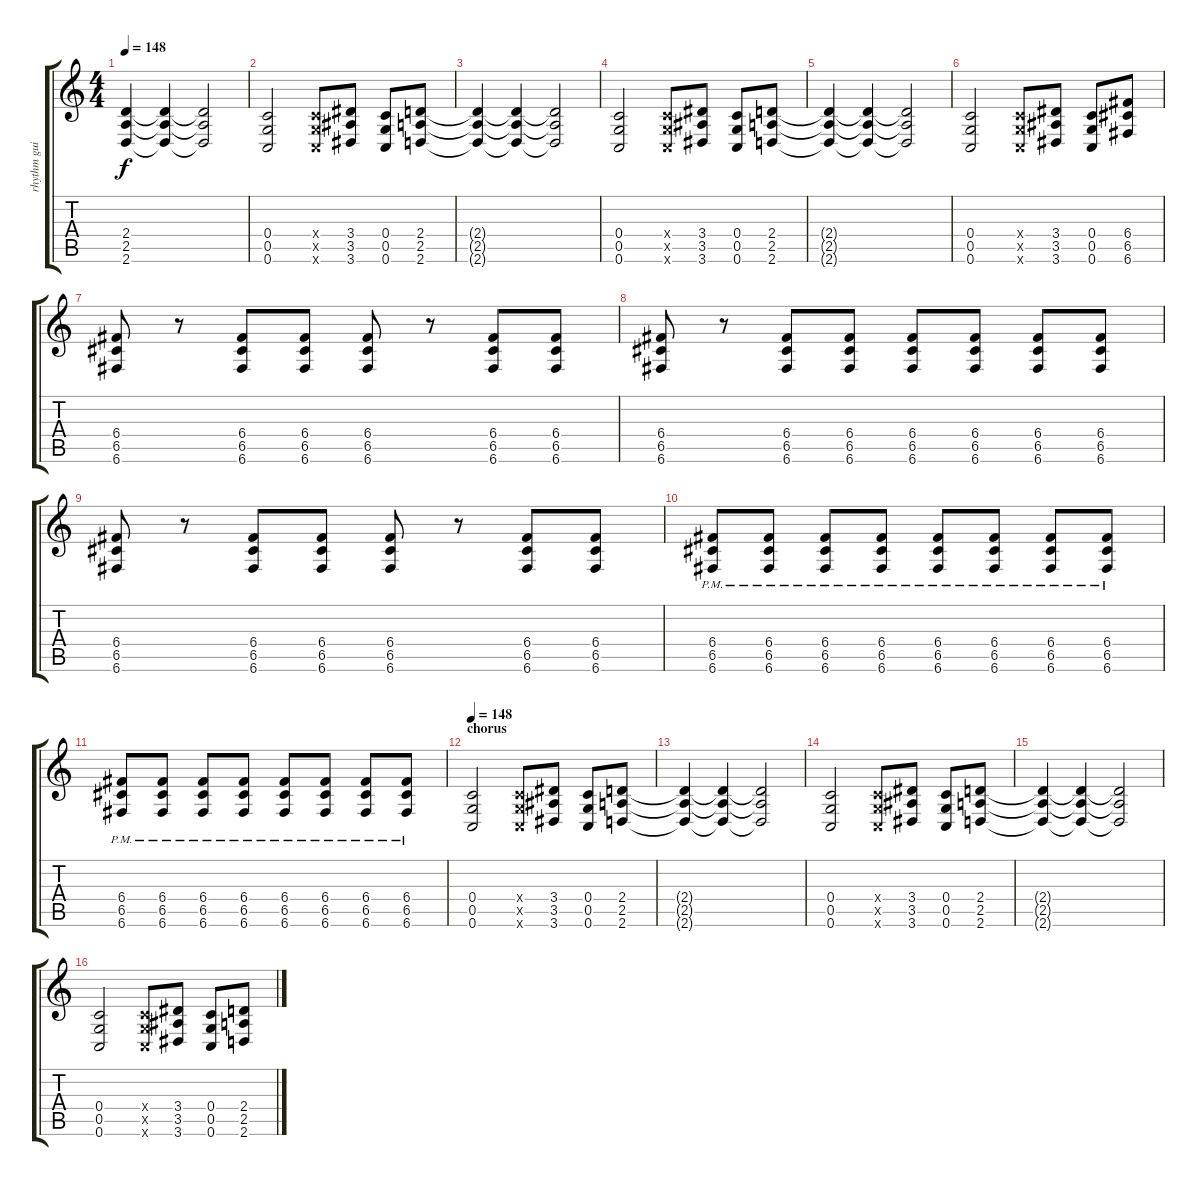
\track ("rhythm guitar" "rhythm gui") {instrument overdrivenguitar}
\staff {score tabs}
\tuning (D4 A3 F3 C3 G2 C2) {hide}
\ts (4 4)
\tempo 148
\clef g2
\ks c
(2.4{t} 2.5{t} 2.6{t}).4{dy f} (2.4{t} 2.5{t} 2.6{t}).4 (2.4{t} 2.5{t} 2.6{t}).2 |
(0.4 0.5 0.6).2 (0.4{x} 0.5{x} 0.6{x}).8 (3.4 3.5 3.6).8 (0.4 0.5 0.6).8 (2.4 2.5 2.6).8 |
(2.4{t} 2.5{t} 2.6{t}).4 (2.4{t} 2.5{t} 2.6{t}).4 (2.4{t} 2.5{t} 2.6{t}).2 |
(0.4 0.5 0.6).2 (0.4{x} 0.5{x} 0.6{x}).8 (3.4 3.5 3.6).8 (0.4 0.5 0.6).8 (2.4 2.5 2.6).8 |
(2.4{t} 2.5{t} 2.6{t}).4 (2.4{t} 2.5{t} 2.6{t}).4 (2.4{t} 2.5{t} 2.6{t}).2 |
(0.4 0.5 0.6).2 (0.4{x} 0.5{x} 0.6{x}).8 (3.4 3.5 3.6).8 (0.4 0.5 0.6).8 (6.4 6.5 6.6).8 |
(6.4 6.5 6.6).8 r.8 (6.4 6.5 6.6).8 (6.4 6.5 6.6).8 (6.4 6.5 6.6).8 r.8 (6.4 6.5 6.6).8 (6.4 6.5 6.6).8 |
(6.4 6.5 6.6).8 r.8 (6.4 6.5 6.6).8 (6.4 6.5 6.6).8 (6.4 6.5 6.6).8 (6.4 6.5 6.6).8 (6.4 6.5 6.6).8 (6.4 6.5 6.6).8 |
(6.4 6.5 6.6).8 r.8 (6.4 6.5 6.6).8 (6.4 6.5 6.6).8 (6.4 6.5 6.6).8 r.8 (6.4 6.5 6.6).8 (6.4 6.5 6.6).8 |
(6.4 6.5 6.6{pm}).8 (6.4 6.5 6.6{pm}).8 (6.4 6.5 6.6{pm}).8 (6.4 6.5 6.6{pm}).8 (6.4 6.5 6.6{pm}).8 (6.4 6.5 6.6{pm}).8 (6.4 6.5 6.6{pm}).8 (6.4 6.5 6.6{pm}).8 |
(6.4 6.5 6.6{pm}).8 (6.4 6.5 6.6{pm}).8 (6.4 6.5 6.6{pm}).8 (6.4 6.5 6.6{pm}).8 (6.4 6.5 6.6{pm}).8 (6.4 6.5 6.6{pm}).8 (6.4 6.5 6.6{pm}).8 (6.4 6.5 6.6{pm}).8 |
\section ("" "chorus")
\tempo 148
(0.4 0.5 0.6).2 (0.4{x} 0.5{x} 0.6{x}).8 (3.4 3.5 3.6).8 (0.4 0.5 0.6).8 (2.4 2.5 2.6).8 |
(2.4{t} 2.5{t} 2.6{t}).4 (2.4{t} 2.5{t} 2.6{t}).4 (2.4{t} 2.5{t} 2.6{t}).2 |
(0.4 0.5 0.6).2 (0.4{x} 0.5{x} 0.6{x}).8 (3.4 3.5 3.6).8 (0.4 0.5 0.6).8 (2.4 2.5 2.6).8 |
(2.4{t} 2.5{t} 2.6{t}).4 (2.4{t} 2.5{t} 2.6{t}).4 (2.4{t} 2.5{t} 2.6{t}).2 |
(0.4 0.5 0.6).2 (0.4{x} 0.5{x} 0.6{x}).8 (3.4 3.5 3.6).8 (0.4 0.5 0.6).8 (2.4 2.5 2.6).8
